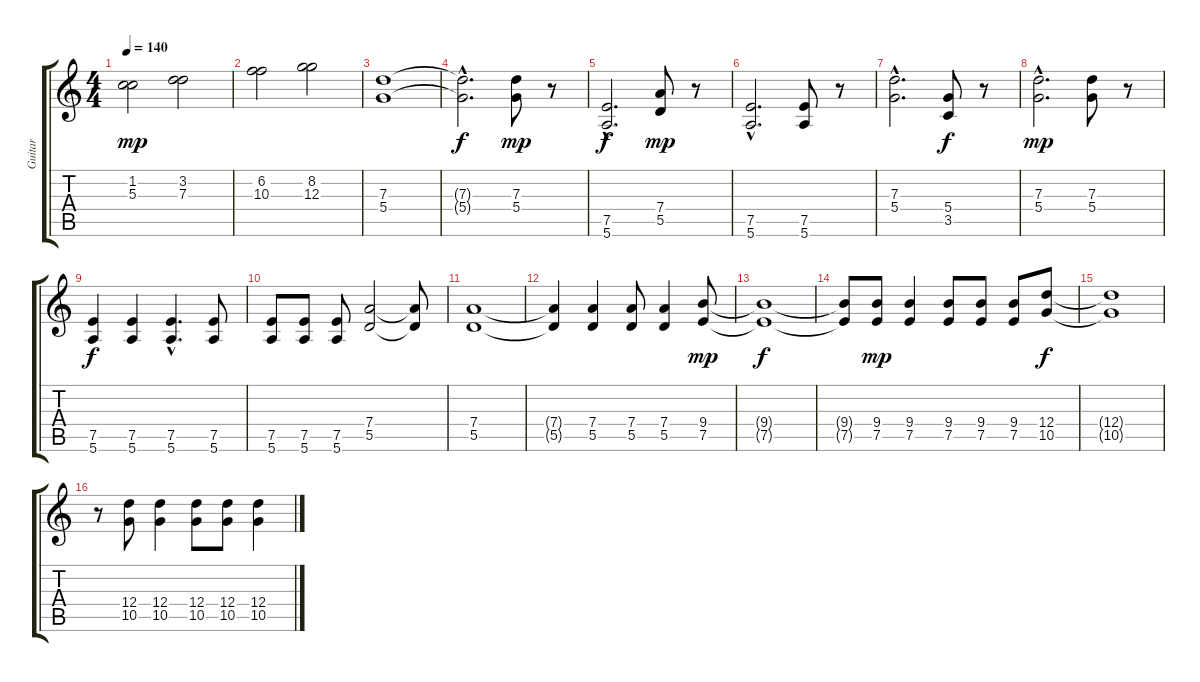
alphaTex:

\track ("Guitar" "Guitar") {instrument overdrivenguitar}
\staff {score tabs}
\tuning (E4 B3 G3 D3 A2 E2) {hide}
\ts (4 4)
\tempo 140
\clef g2
\ks c
(1.2 5.3).2{dy mp} (3.2 7.3).2 |
(6.2 10.3).2 (8.2 12.3).2 |
(7.3 5.4).1 |
(7.3{hac t} 5.4{hac t}).2{d dy f} (7.3 5.4).8{dy mp} r.8 |
(7.5{hac} 5.6{hac}).2{d dy f} (7.4 5.5).8{dy mp} r.8 |
(7.5{hac} 5.6{hac}).2{d} (7.5 5.6).8 r.8 |
(7.3{hac} 5.4{hac}).2{d} (5.4 3.5).8{dy f} r.8 |
(7.3{hac} 5.4{hac}).2{d dy mp} (7.3 5.4).8 r.8 |
(7.5 5.6).4{dy f} (7.5 5.6).4 (7.5{hac} 5.6{hac}).4{d} (7.5 5.6).8 |
(7.5 5.6).8 (7.5 5.6).8 (7.5 5.6).8 (7.4 5.5).2 (7.4{t} 5.5{t}).8 |
(7.4 5.5).1 |
(7.4{t} 5.5{t}).4 (7.4 5.5).4 (7.4 5.5).8 (7.4 5.5).4 (9.4 7.5).8{dy mp} |
(9.4{t} 7.5{t}).1{dy f} |
(9.4{t} 7.5{t}).8 (9.4 7.5).8{dy mp} (9.4 7.5).4 (9.4 7.5).8 (9.4 7.5).8 (9.4 7.5).8 (12.4 10.5).8{dy f} |
(12.4{t} 10.5{t}).1 |
r.8 (12.4 10.5).8 (12.4 10.5).4 (12.4 10.5).8 (12.4 10.5).8 (12.4 10.5).4
